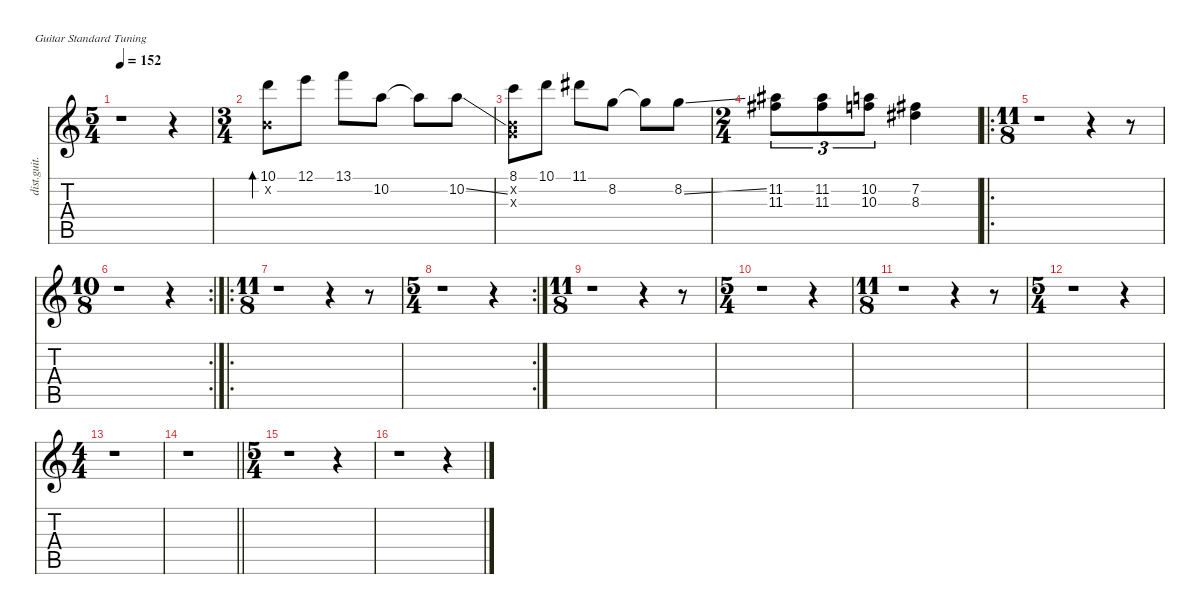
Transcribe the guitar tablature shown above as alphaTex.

\defaultSystemsLayout 4
\hideDynamics
\bracketExtendMode nobrackets
\otherSystemsTrackNameOrientation horizontal
\track ("John Petrucci (Guitar 2)" "dist.guit.") {instrument distortionguitar}
\staff {score tabs}
\tuning (E4 B3 G3 D3 A2 E2)
\ts (5 4)
\tempo 152
\clef g2
\ks c
r.1{dy ff beam Down} r.4{beam Down} |
\ts (3 4)
\beaming (8 2 2 2)
(10.1 0.2{x}).8{bd 120 beam Down} 12.1.8{beam Down} 13.1.8{beam Down} 10.2.8{beam Down} 10.2{t}.8{dy f beam Down} 10.2{ss}.8{dy mp beam Down} |
(8.1 0.2{x} 0.3{x}).8{dy ff beam Down} 10.1.8{beam Down} 11.1{acc #}.8{beam Down} 8.2.8{beam Down} 8.2{t}.8{dy f beam Down} 8.2{ss}.8{dy mp beam Down} |
\ts (2 4)
\beaming (8 2 2)
(11.2{acc #} 11.3{acc #}).8{tu (3 2) dy ff beam Down} (11.2{acc #} 11.3{acc #}).8{tu (3 2) beam Down} (10.2 10.3).8{tu (3 2) beam Down} (7.2{acc #} 8.3{acc #}).4{beam Down} |
\ro
\ts (11 8)
\beaming (8 3 3 3 2)
r.1{beam Down} r.4{beam Down} r.8{beam Down} |
\rc 2
\ts (10 8)
\beaming (8 3 3 3 1)
r.1{beam Down} r.4{beam Down} |
\ro
\ts (11 8)
\beaming (8 3 3 3 2)
r.1{beam Down} r.4{beam Down} r.8{beam Down} |
\rc 2
\ts (5 4)
\beaming (8 6 4)
r.1{beam Down} r.4{beam Down} |
\ts (11 8)
\beaming (8 3 3 3 2)
r.1{beam Down} r.4{beam Down} r.8{beam Down} |
\ts (5 4)
\beaming (8 6 4)
r.1{beam Down} r.4{beam Down} |
\ts (11 8)
\beaming (8 3 3 3 2)
r.1{beam Down} r.4{beam Down} r.8{beam Down} |
\ts (5 4)
\beaming (8 6 4)
r.1{beam Down} r.4{beam Down} |
\ts (4 4)
\beaming (8 2 2 2 2)
r.1{beam Down} |
\barLineRight lightlight
r.1{beam Down} |
\ts (5 4)
\beaming (8 6 4)
r.1{beam Down} r.4{beam Down} |
r.1{beam Down} r.4{beam Down}
